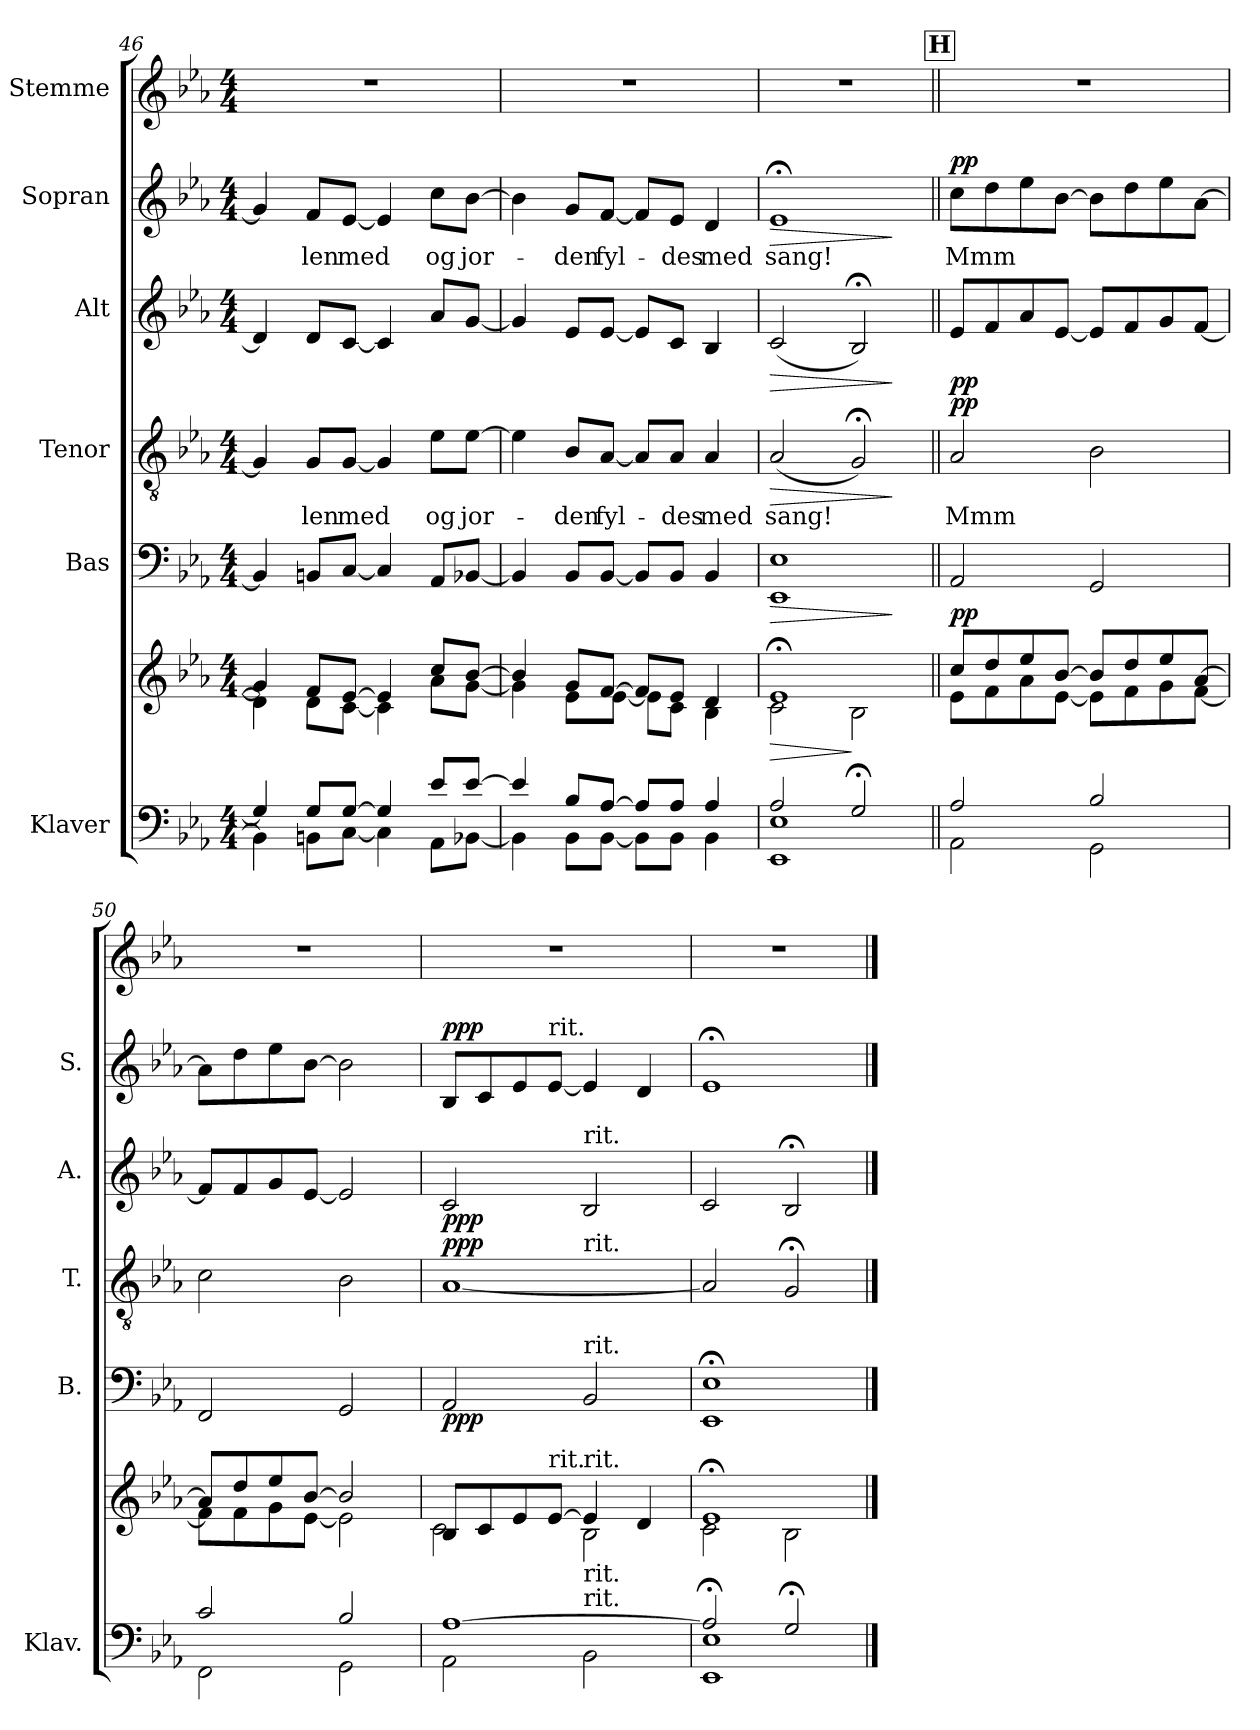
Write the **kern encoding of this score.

**kern	**kern	**dynam	**kern	**dynam	**kern	**text	**dynam	**kern	**dynam	**kern	**text	**dynam	**kern
*part6	*part6	*part6	*part5	*part5	*part4	*part4	*part4	*part3	*part3	*part2	*part2	*part2	*part1
*staff7	*staff6	*staff6/7	*staff5	*staff5	*staff4	*staff4	*staff4	*staff3	*staff3	*staff2	*staff2	*staff2	*staff1
*I"Klaver	*	*	*I"Bas	*	*I"Tenor	*	*	*I"Alt	*	*I"Sopran	*	*	*I"Stemme
*I'Klav.	*	*	*I'B.	*	*I'T.	*	*	*I'A.	*	*I'S.	*	*	*
!!LO:PB:g=z
*clefF4	*clefG2	*	*clefF4	*	*clefGv2	*	*	*clefG2	*	*clefG2	*	*	*clefG2
*k[b-e-a-]	*k[b-e-a-]	*	*k[b-e-a-]	*	*k[b-e-a-]	*	*	*k[b-e-a-]	*	*k[b-e-a-]	*	*	*k[b-e-a-]
*M4/4	*M4/4	*	*M4/4	*	*M4/4	*	*	*M4/4	*	*M4/4	*	*	*M4/4
=46	=46	=46	=46	=46	=46	=46	=46	=46	=46	=46	=46	=46	=46
*^	*^	*	*	*	*	*	*	*	*	*	*	*	*
4G/]	4BB\]	4g/]	4d\]	.	4BB/]	.	4G/]	.	.	4d/]	.	4g/]	.	.	1r
!	!	!	!	!	!	!	!	!LO:LY:b	!	!	!	!	!LO:LY:b	!	!
8G/L	8BBn\L	8f/L	8d\L	.	8BBn/L	.	8G/L	-len	.	8d/L	.	8f/L	-len	.	.
!	!	!	!	!	!	!	!	!LO:LY:b	!	!	!	!	!LO:LY:b	!	!
[8G/J	[8C\J	[8e-/J	[8c\J	.	[8C/J	.	[8G/J	med	.	[8c/J	.	[8e-/J	med	.	.
4G/]	4C\]	4e-/]	4c\]	.	4C/]	.	4G/]	.	.	4c/]	.	4e-/]	.	.	.
!	!	!	!	!	!	!	!	!LO:LY:b	!	!	!	!	!LO:LY:b	!	!
8e-/L	8AA-\L	8cc/L	8a-\L	.	8AA-/L	.	8e-\L	og	.	8a-/L	.	8cc\L	og	.	.
!	!	!	!	!	!	!	!	!LO:LY:b	!	!	!	!	!LO:LY:b	!	!
[8e-/J	[8BB-X\J	[8b-/J	[8g\J	.	[8BB-X/J	.	[8e-\J	jor-	.	[8g/J	.	[8b-\J	jor-	.	.
=47	=47	=47	=47	=47	=47	=47	=47	=47	=47	=47	=47	=47	=47	=47	=47
4e-/]	4BB-\]	4b-/]	4g\]	.	4BB-/]	.	4e-\]	.	.	4g/]	.	4b-\]	.	.	1r
!	!	!	!	!	!	!	!	!LO:LY:b	!	!	!	!	!LO:LY:b	!	!
8B-/L	8BB-\L	8g/L	8e-\L	.	8BB-/L	.	8B-/L	-den	.	8e-/L	.	8g/L	-den	.	.
!	!	!	!	!	!	!	!	!LO:LY:b	!	!	!	!	!LO:LY:b	!	!
[8A-/J	[8BB-\J	[8f/J	[8e-\J	.	[8BB-/J	.	[8A-/J	fyl-	.	[8e-/J	.	[8f/J	fyl-	.	.
8A-/L]	8BB-\L]	8f/L]	8e-\L]	.	8BB-/L]	.	8A-/L]	.	.	8e-/L]	.	8f/L]	.	.	.
!	!	!	!	!	!	!	!	!LO:LY:b	!	!	!	!	!LO:LY:b	!	!
8A-/J	8BB-\J	8e-/J	8c\J	.	8BB-/J	.	8A-/J	-des	.	8c/J	.	8e-/J	-des	.	.
!	!	!	!	!	!	!	!	!LO:LY:b	!	!	!	!	!LO:LY:b	!	!
4A-/	4BB-\	4d/	4B-\	.	4BB-/	.	4A-/	med	.	4B-/	.	4d/	med	.	.
=48	=48	=48	=48	=48	=48	=48	=48	=48	=48	=48	=48	=48	=48	=48	=48
!	!	!	!	!LO:HP:b	!	!	!	!	!	!	!	!	!	!	!
!	!	!	!	!LO:HP:n=1:b	!	!LO:HP:b	!	!LO:LY:b	!LO:HP:b	!	!LO:HP:b	!	!LO:LY:b	!LO:HP:b	!
2A-/	1EE- 1E-	1e-;<	2c\	> >	1EE- 1E-	>	(<2A-/	sang!	>	(<2c/	>	1e-;<	sang!	>	1r
2G;</	.	.	2B-\	]	.	.	2G;</)	.	.	2B-;</)	.	.	.	.	.
*v	*v	*	*	*	*	*	*	*	*	*	*	*	*	*	*
*	*v	*v	*	*	*	*	*	*	*	*	*	*	*	*
.	.	]	.	]	.	.	]	.	]	.	.	]	.
!!LO:REH:place=s1:a:B:fs=14:t=H
=49||	=49||	=49||	=49||	=49||	=49||	=49||	=49||	=49||	=49||	=49||	=49||	=49||	=49||
*^	*^	*	*	*	*	*	*	*	*	*	*	*	*
!	!	!	!	!	!	!LO:DY:b	!	!LO:LY:b	!LO:DY:b	!	!LO:DY:b	!	!LO:LY:b	!LO:DY:b	!
2A-/	2AA-\	8cc/L	8e-\L	.	2AA-/	pp	2A-/	Mmm	pp	8e-/L	pp	8cc\L	Mmm	pp	1r
.	.	8dd/	8f\	.	.	.	.	.	.	8f/	.	8dd\	.	.	.
.	.	8ee-/	8a-\	.	.	.	.	.	.	8a-/	.	8ee-\	.	.	.
.	.	[8b-/J	[8e-\J	.	.	.	.	.	.	[8e-/J	.	[8b-\J	.	.	.
2B-/	2GG\	8b-/L]	8e-\L]	.	2GG/	.	2B-\	.	.	8e-/L]	.	8b-\L]	.	.	.
.	.	8dd/	8f\	.	.	.	.	.	.	8f/	.	8dd\	.	.	.
.	.	8ee-/	8g\	.	.	.	.	.	.	8g/	.	8ee-\	.	.	.
.	.	[8a-/J	[8f\J	.	.	.	.	.	.	[8f/J	.	[8a-\J	.	.	.
=50	=50	=50	=50	=50	=50	=50	=50	=50	=50	=50	=50	=50	=50	=50	=50
2c/	2FF\	8a-/L]	8f\L]	.	2FF/	.	2c\	.	.	8f/L]	.	8a-\L]	.	.	1r
.	.	8dd/	8f\	.	.	.	.	.	.	8f/	.	8dd\	.	.	.
.	.	8ee-/	8g\	.	.	.	.	.	.	8g/	.	8ee-\	.	.	.
.	.	[8b-/J	[8e-\J	.	.	.	.	.	.	[8e-/J	.	[8b-\J	.	.	.
2B-/	2GG\	2b-/]	2e-\]	.	2GG/	.	2B-\	.	.	2e-/]	.	2b-\]	.	.	.
!!LO:PB:g=z
=51	=51	=51	=51	=51	=51	=51	=51	=51	=51	=51	=51	=51	=51	=51	=51
!	!	!	!	!	!	!LO:DY:b	!	!	!LO:DY:b	!	!LO:DY:b	!	!	!LO:DY:b	!
*	*	*	*	*	*	*	*^	*	*	*	*	*	*	*	*
[1A-	2AA-\	8B-/L	2c\	.	2AA-/	ppp	[1A-	2ryy	.	ppp	2c/	ppp	8B-/L	.	ppp	1r
.	.	8c/	.	.	.	.	.	.	.	.	.	.	8c/	.	.	.
.	.	8e-/	.	.	.	.	.	.	.	.	.	.	8e-/	.	.	.
!	!	!	!	!	!	!	!	!	!	!	!	!	!LO:TX:a:t=rit.	!	!	!
!	!	!LO:TX:a:t=rit.	!	!	!	!	!	!	!	!	!	!	!	!	!	!
.	.	[8e-/J	.	.	.	.	.	.	.	.	.	.	[8e-/J	.	.	.
!	!	!	!	!	!	!	!	!	!	!	!LO:TX:a:t=rit.	!	!	!	!	!
!	!	!	!	!	!	!	!	!LO:TX:a:t=rit.	!	!	!	!	!	!	!	!
!	!	!	!	!	!LO:TX:a:t=rit.	!	!	!	!	!	!	!	!	!	!	!
!	!	!LO:TX:a:t=rit.	!	!	!	!	!	!	!	!	!	!	!	!	!	!
!	!LO:TX:a:t=rit.	!	!	!	!	!	!	!	!	!	!	!	!	!	!	!
!	!LO:TX:a:t=rit.	!	!	!	!	!	!	!	!	!	!	!	!	!	!	!
.	2BB-\	4e-/]	2B-\	.	2BB-/	.	.	2ryy	.	.	2B-/	.	4e-/]	.	.	.
.	.	4d/	.	.	.	.	.	.	.	.	.	.	4d/	.	.	.
*	*	*	*	*	*	*	*v	*v	*	*	*	*	*	*	*	*
=52	=52	=52	=52	=52	=52	=52	=52	=52	=52	=52	=52	=52	=52	=52	=52
2A-;</]	1EE- 1E-	1e-;<	2c\	.	1EE-;< 1E-;<	.	2A-/]	.	.	2c/	.	1e-;<	.	.	1r
2G;</	.	.	2B-\	.	.	.	2G;</	.	.	2B-;</	.	.	.	.	.
*v	*v	*	*	*	*	*	*	*	*	*	*	*	*	*	*
*	*v	*v	*	*	*	*	*	*	*	*	*	*	*	*
==	==	==	==	==	==	==	==	==	==	==	==	==	==
*-	*-	*-	*-	*-	*-	*-	*-	*-	*-	*-	*-	*-	*-
